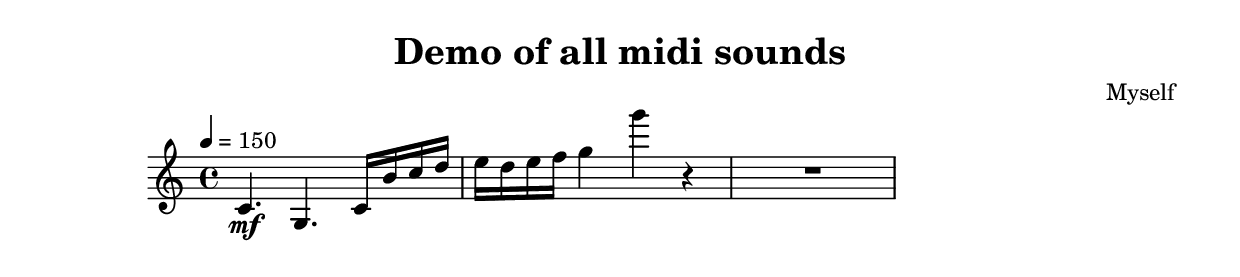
%% Do not edit this file; it is auto-generated from LSR http://lsr.dsi.unimi.it
%% This file is in the public domain.
\version "2.11.61"

\header {
  lsrtags = "vocal-music, keyboards, unfretted-strings, midi"

  texidoc = "
Problem: How to know which @code{midiInstrument} would be best for your
composition? Solution: A LilyPond demo file.



"
  doctitle = "Demo MidiInstruments"
} % begin verbatim
\header {
  title = "Demo of all midi sounds"
  arranger = "Myself "
}

basemelodie = \relative c' {
  c4. \mf g  c16 b' c d
  e16 d e f g4 g'4 r
  R1
}
melodie = { \tempo 4 = 150 \basemelodie }

\score {
  \new Staff <<
    \new Voice { \melodie
    }
  >>
  \layout { }
}

\score { 
  \new Staff <<
    %\set Staff.instrumentName= #"S/A"
    %\set Staff.midiMinimumVolume = #0.2 
    %\set Staff.midiMaximumVolume = #0.4
    %\set Voice.dynamicAbsoluteVolumeFunction = #0.6
    \new Voice { r \mf
      \set Staff.midiInstrument = #"acoustic grand" \melodie
      \set Staff.midiInstrument = #"bright acoustic" \melodie
      \set Staff.midiInstrument = #"electric grand" \melodie
      \set Staff.midiInstrument = #"honky-tonk" \melodie
      \set Staff.midiInstrument = #"electric piano 1" \melodie
      \set Staff.midiInstrument = #"electric piano 2" \melodie
      \set Staff.midiInstrument = #"harpsichord" \melodie
      \set Staff.midiInstrument = #"clav" \melodie
      \set Staff.midiInstrument = #"celesta" \melodie
      \set Staff.midiInstrument = #"glockenspiel" \melodie
      \set Staff.midiInstrument = #"music box" \melodie
      \set Staff.midiInstrument = #"vibraphone" \melodie
      \set Staff.midiInstrument = #"marimba" \melodie
      \set Staff.midiInstrument = #"xylophone" \melodie
      \set Staff.midiInstrument = #"tubular bells" \melodie
      \set Staff.midiInstrument = #"dulcimer" \melodie
      \set Staff.midiInstrument = #"drawbar organ" \melodie
      \set Staff.midiInstrument = #"percussive organ" \melodie
      \set Staff.midiInstrument = #"rock organ" \melodie
      \set Staff.midiInstrument = #"church organ" \melodie
      \set Staff.midiInstrument = #"reed organ" \melodie
      \set Staff.midiInstrument = #"accordion" \melodie
      \set Staff.midiInstrument = #"harmonica" \melodie
      \set Staff.midiInstrument = #"concertina" \melodie
      \set Staff.midiInstrument = #"acoustic guitar (nylon)" \melodie
      \set Staff.midiInstrument = #"acoustic guitar (steel)" \melodie
      \set Staff.midiInstrument = #"electric guitar (jazz)" \melodie
      \set Staff.midiInstrument = #"electric guitar (clean)" \melodie
      \set Staff.midiInstrument = #"electric guitar (muted)" \melodie
      \set Staff.midiInstrument = #"overdriven guitar" \melodie
      \set Staff.midiInstrument = #"distorted guitar" \melodie
      \set Staff.midiInstrument = #"acoustic bass" \melodie
      \set Staff.midiInstrument = #"electric bass (finger)" \melodie
      \set Staff.midiInstrument = #"electric bass (pick)" \melodie
      \set Staff.midiInstrument = #"fretless bass" \melodie
      \set Staff.midiInstrument = #"slap bass 1" \melodie
      \set Staff.midiInstrument = #"slap bass 2" \melodie
      \set Staff.midiInstrument = #"synth bass 1" \melodie
      \set Staff.midiInstrument = #"synth bass 2" \melodie
      \set Staff.midiInstrument = #"violin" \melodie
      \set Staff.midiInstrument = #"viola" \melodie
      \set Staff.midiInstrument = #"cello" \melodie
      \set Staff.midiInstrument = #"contrabass" \melodie
      \set Staff.midiInstrument = #"tremolo strings" \melodie
      \set Staff.midiInstrument = #"pizzicato strings" \melodie
      \set Staff.midiInstrument = #"orchestral strings" \melodie
      \set Staff.midiInstrument = #"timpani" \melodie
      \set Staff.midiInstrument = #"string ensemble 1" \melodie
      \set Staff.midiInstrument = #"string ensemble 2" \melodie
      \set Staff.midiInstrument = #"synthstrings 1" \melodie
      \set Staff.midiInstrument = #"synthstrings 2" \melodie
      \set Staff.midiInstrument = #"choir aahs" \melodie
      \set Staff.midiInstrument = #"voice oohs" \melodie
      \set Staff.midiInstrument = #"synth voice" \melodie
      \set Staff.midiInstrument = #"orchestra hit" \melodie
      \set Staff.midiInstrument = #"trumpet" \melodie
      \set Staff.midiInstrument = #"trombone" \melodie
      \set Staff.midiInstrument = #"tuba" \melodie
      \set Staff.midiInstrument = #"muted trumpet" \melodie
      \set Staff.midiInstrument = #"french horn" \melodie
      \set Staff.midiInstrument = #"brass section" \melodie
      \set Staff.midiInstrument = #"synthbrass 1" \melodie
      \set Staff.midiInstrument = #"synthbrass 2" \melodie
      \set Staff.midiInstrument = #"soprano sax" \melodie
      \set Staff.midiInstrument = #"alto sax" \melodie
      \set Staff.midiInstrument = #"tenor sax" \melodie
      \set Staff.midiInstrument = #"baritone sax" \melodie
      \set Staff.midiInstrument = #"oboe" \melodie
      \set Staff.midiInstrument = #"english horn" \melodie
      \set Staff.midiInstrument = #"bassoon" \melodie
      \set Staff.midiInstrument = #"clarinet" \melodie
      \set Staff.midiInstrument = #"piccolo" \melodie
      \set Staff.midiInstrument = #"flute" \melodie
      \set Staff.midiInstrument = #"recorder" \melodie
      \set Staff.midiInstrument = #"pan flute" \melodie
      \set Staff.midiInstrument = #"blown bottle" \melodie
      \set Staff.midiInstrument = #"shakuhachi" \melodie
      \set Staff.midiInstrument = #"whistle" \melodie
      \set Staff.midiInstrument = #"ocarina" \melodie
      \set Staff.midiInstrument = #"lead 1 (square)" \melodie
      \set Staff.midiInstrument = #"lead 2 (sawtooth)" \melodie
      \set Staff.midiInstrument = #"lead 3 (calliope)" \melodie
      \set Staff.midiInstrument = #"lead 4 (chiff)" \melodie
      \set Staff.midiInstrument = #"lead 5 (charang)" \melodie
      \set Staff.midiInstrument = #"lead 6 (voice)" \melodie
      \set Staff.midiInstrument = #"lead 7 (fifths)" \melodie
      \set Staff.midiInstrument = #"lead 8 (bass+lead)" \melodie
      \set Staff.midiInstrument = #"pad 1 (new age)" \melodie
      \set Staff.midiInstrument = #"pad 2 (warm)" \melodie
      \set Staff.midiInstrument = #"pad 3 (polysynth)" \melodie
      \set Staff.midiInstrument = #"pad 4 (choir)" \melodie
      \set Staff.midiInstrument = #"pad 5 (bowed)" \melodie
      \set Staff.midiInstrument = #"pad 6 (metallic)" \melodie
      \set Staff.midiInstrument = #"pad 7 (halo)" \melodie
      \set Staff.midiInstrument = #"pad 8 (sweep)" \melodie
      \set Staff.midiInstrument = #"fx 1 (rain)" \melodie
      \set Staff.midiInstrument = #"fx 2 (soundtrack)" \melodie
      \set Staff.midiInstrument = #"fx 3 (crystal)" \melodie
      \set Staff.midiInstrument = #"fx 4 (atmosphere)" \melodie
      \set Staff.midiInstrument = #"fx 5 (brightness)" \melodie
      \set Staff.midiInstrument = #"fx 6 (goblins)" \melodie
      \set Staff.midiInstrument = #"fx 7 (echoes)" \melodie
      \set Staff.midiInstrument = #"fx 8 (sci-fi)" \melodie
      \set Staff.midiInstrument = #"sitar" \melodie
      \set Staff.midiInstrument = #"banjo" \melodie
      \set Staff.midiInstrument = #"shamisen" \melodie
      \set Staff.midiInstrument = #"koto" \melodie
      \set Staff.midiInstrument = #"kalimba" \melodie
      \set Staff.midiInstrument = #"bagpipe" \melodie
      \set Staff.midiInstrument = #"fiddle" \melodie
      \set Staff.midiInstrument = #"shanai" \melodie
      \set Staff.midiInstrument = #"tinkle bell" \melodie
      \set Staff.midiInstrument = #"agogo" \melodie
      \set Staff.midiInstrument = #"steel drums" \melodie
      \set Staff.midiInstrument = #"woodblock" \melodie
      \set Staff.midiInstrument = #"taiko drum" \melodie
      \set Staff.midiInstrument = #"melodic tom" \melodie
      \set Staff.midiInstrument = #"synth drum" \melodie
      \set Staff.midiInstrument = #"reverse cymbal" \melodie
      \set Staff.midiInstrument = #"guitar fret noise" \melodie
      \set Staff.midiInstrument = #"breath noise" \melodie
      \set Staff.midiInstrument = #"seashore" \melodie
      \set Staff.midiInstrument = #"bird tweet" \melodie
      \set Staff.midiInstrument = #"telephone ring" \melodie
      \set Staff.midiInstrument = #"helicopter" \melodie
      \set Staff.midiInstrument = #"applause" \melodie
      \set Staff.midiInstrument = #"gunshot" \melodie
    }
  >>
  \midi { }
}
